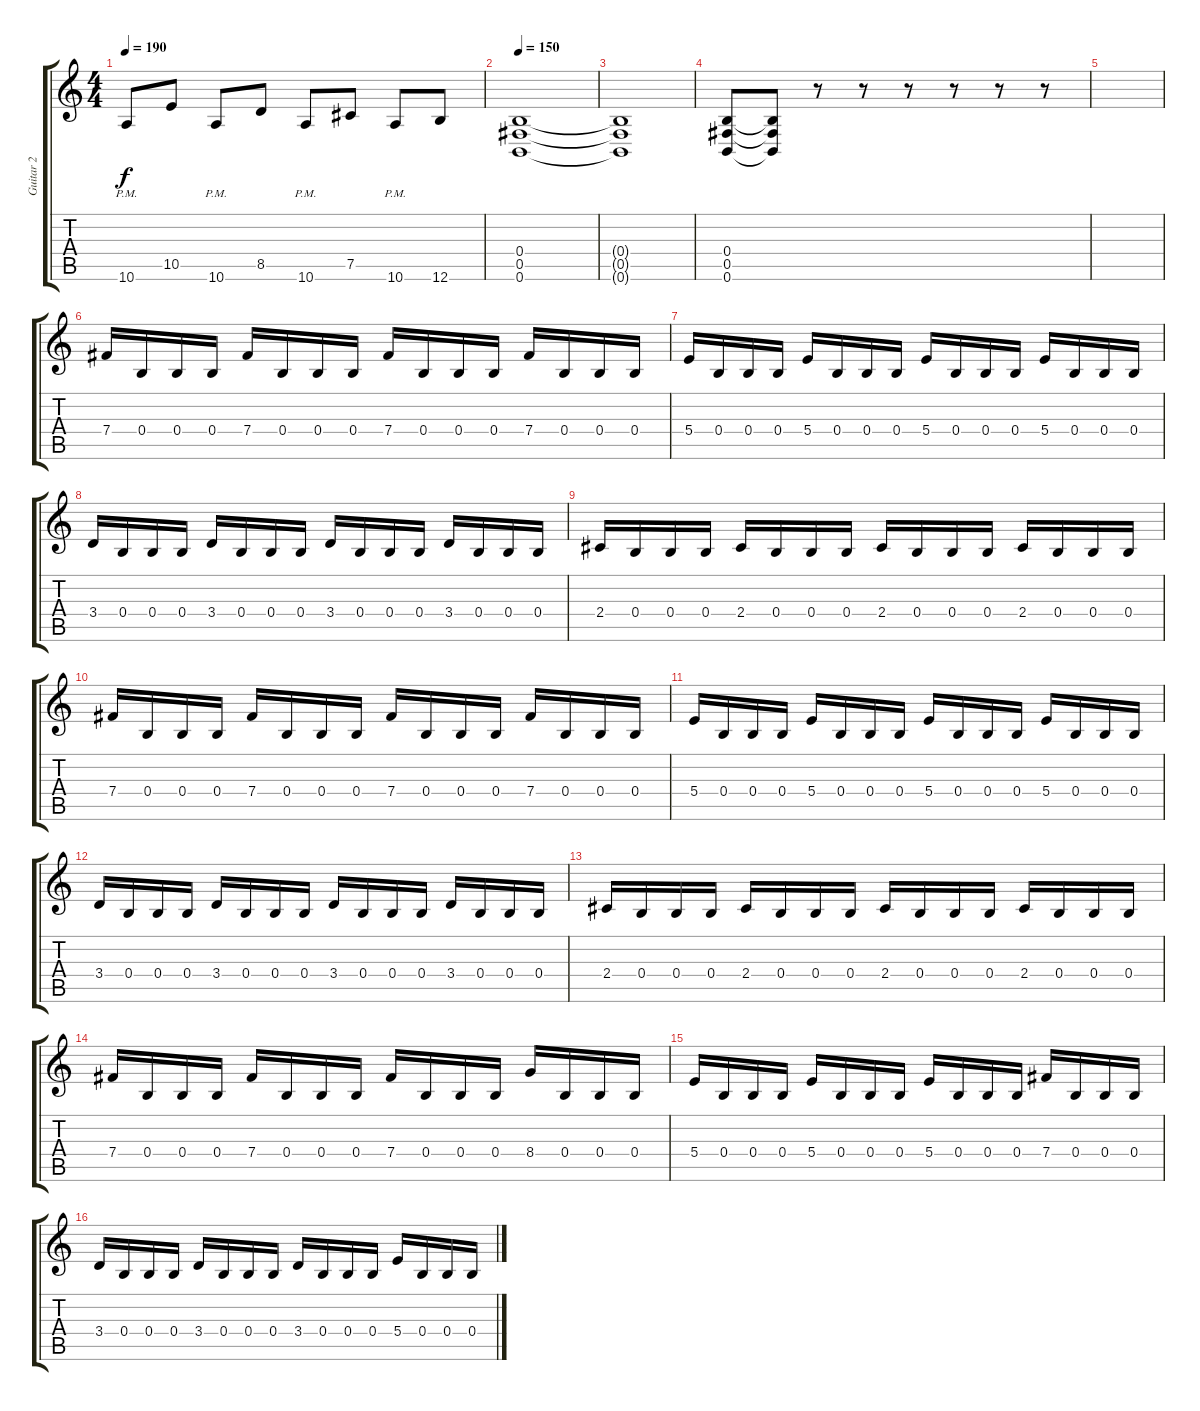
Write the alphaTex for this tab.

\track ("Guitar 2" "Guitar 2") {instrument distortionguitar}
\staff {score tabs}
\tuning (Db4 Ab3 E3 B2 Gb2 B1) {hide}
\ts (4 4)
\tempo 190
\clef g2
\ks c
10.6{pm}.8{dy f} 10.5.8 10.6{pm}.8 8.5.8 10.6{pm}.8 7.5.8 10.6{pm}.8 12.6.8 |
\tempo 150
(0.4 0.5 0.6).1 |
(0.4{t} 0.5{t} 0.6{t}).1 |
(0.4 0.5 0.6).8 (0.4{t} 0.5{t} 0.6{t}).8 r.8 r.8 r.8 r.8 r.8 r.8 |
|
7.4.16{balance 8} 0.4.16 0.4.16 0.4.16 7.4.16 0.4.16 0.4.16 0.4.16 7.4.16 0.4.16 0.4.16 0.4.16 7.4.16 0.4.16 0.4.16 0.4.16 |
5.4.16 0.4.16 0.4.16 0.4.16 5.4.16 0.4.16 0.4.16 0.4.16 5.4.16 0.4.16 0.4.16 0.4.16 5.4.16 0.4.16 0.4.16 0.4.16 |
3.4.16 0.4.16 0.4.16 0.4.16 3.4.16 0.4.16 0.4.16 0.4.16 3.4.16 0.4.16 0.4.16 0.4.16 3.4.16 0.4.16 0.4.16 0.4.16 |
2.4.16 0.4.16 0.4.16 0.4.16 2.4.16 0.4.16 0.4.16 0.4.16 2.4.16 0.4.16 0.4.16 0.4.16 2.4.16 0.4.16 0.4.16 0.4.16 |
7.4.16 0.4.16 0.4.16 0.4.16 7.4.16 0.4.16 0.4.16 0.4.16 7.4.16 0.4.16 0.4.16 0.4.16 7.4.16 0.4.16 0.4.16 0.4.16 |
5.4.16 0.4.16 0.4.16 0.4.16 5.4.16 0.4.16 0.4.16 0.4.16 5.4.16 0.4.16 0.4.16 0.4.16 5.4.16 0.4.16 0.4.16 0.4.16 |
3.4.16 0.4.16 0.4.16 0.4.16 3.4.16 0.4.16 0.4.16 0.4.16 3.4.16 0.4.16 0.4.16 0.4.16 3.4.16 0.4.16 0.4.16 0.4.16 |
2.4.16 0.4.16 0.4.16 0.4.16 2.4.16 0.4.16 0.4.16 0.4.16 2.4.16 0.4.16 0.4.16 0.4.16 2.4.16 0.4.16 0.4.16 0.4.16 |
7.4.16 0.4.16 0.4.16 0.4.16 7.4.16 0.4.16 0.4.16 0.4.16 7.4.16 0.4.16 0.4.16 0.4.16 8.4.16 0.4.16 0.4.16 0.4.16 |
5.4.16 0.4.16 0.4.16 0.4.16 5.4.16 0.4.16 0.4.16 0.4.16 5.4.16 0.4.16 0.4.16 0.4.16 7.4.16 0.4.16 0.4.16 0.4.16 |
3.4.16 0.4.16 0.4.16 0.4.16 3.4.16 0.4.16 0.4.16 0.4.16 3.4.16 0.4.16 0.4.16 0.4.16 5.4.16 0.4.16 0.4.16 0.4.16
